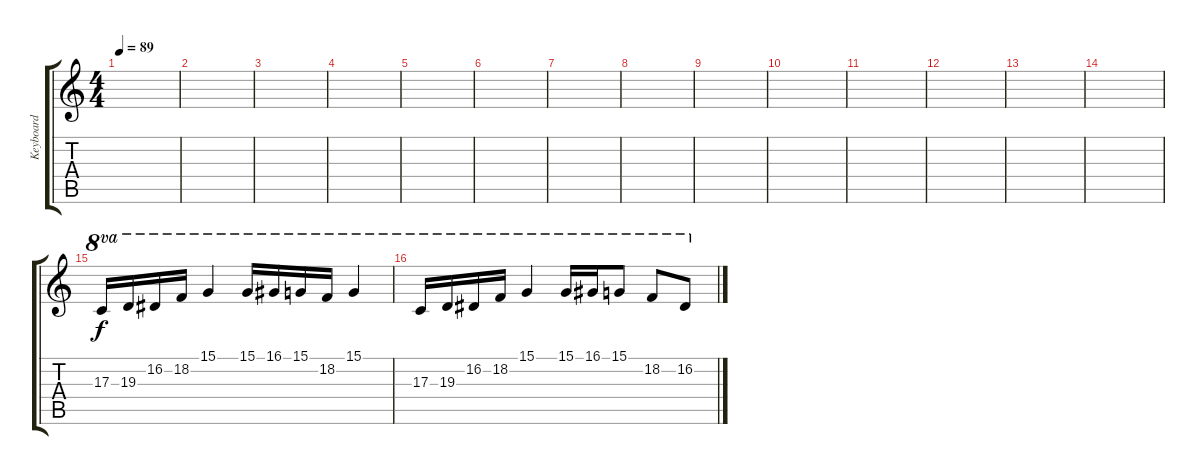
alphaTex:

\track ("Keyboard" "Keyboard") {instrument clavinet}
\staff {score tabs}
\tuning (E4 B3 G3 D3 A2 E2) {hide}
\ts (4 4)
\tempo 89
\clef g2
\ks c
|
|
|
|
|
|
|
|
|
|
|
|
|
|
17.3.16{ot 8va} 19.3.16{ot 8va} 16.2.16{ot 8va} 18.2.16{ot 8va} 15.1.4{ot 8va} 15.1.16{ot 8va} 16.1.16{ot 8va} 15.1.16{ot 8va} 18.2.16{ot 8va} 15.1.4{ot 8va} |
17.3.16{ot 8va} 19.3.16{ot 8va} 16.2.16{ot 8va} 18.2.16{ot 8va} 15.1.4{ot 8va} 15.1.16{ot 8va} 16.1.16{ot 8va} 15.1.8{ot 8va} 18.2.8{ot 8va} 16.2.8{ot 8va}
